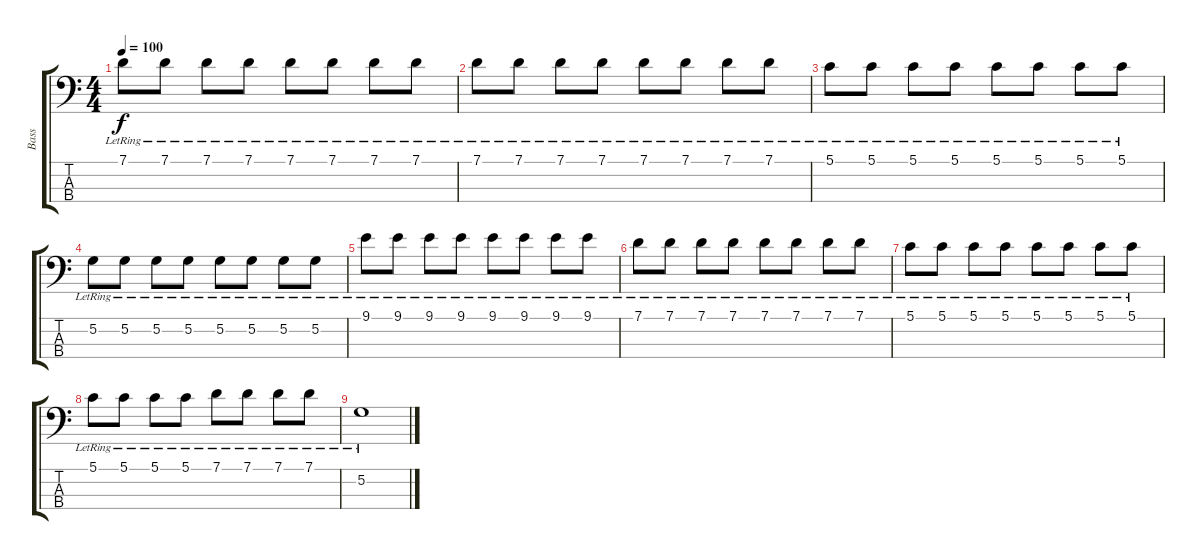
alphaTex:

\track ("Bass" "Bass") {instrument acousticbass}
\staff {score tabs}
\tuning (G2 D2 A1 E1) {hide}
\ts (4 4)
\tempo 100
\clef f4
\ks c
7.1{lr}.8{dy f} 7.1{lr}.8 7.1{lr}.8 7.1{lr}.8 7.1{lr}.8 7.1{lr}.8 7.1{lr}.8 7.1{lr}.8 |
7.1{lr}.8 7.1{lr}.8 7.1{lr}.8 7.1{lr}.8 7.1{lr}.8 7.1{lr}.8 7.1{lr}.8 7.1{lr}.8 |
5.1{lr}.8 5.1{lr}.8 5.1{lr}.8 5.1{lr}.8 5.1{lr}.8 5.1{lr}.8 5.1{lr}.8 5.1{lr}.8 |
5.2{lr}.8 5.2{lr}.8 5.2{lr}.8 5.2{lr}.8 5.2{lr}.8 5.2{lr}.8 5.2{lr}.8 5.2{lr}.8 |
9.1{lr}.8 9.1{lr}.8 9.1{lr}.8 9.1{lr}.8 9.1{lr}.8 9.1{lr}.8 9.1{lr}.8 9.1{lr}.8 |
7.1{lr}.8 7.1{lr}.8 7.1{lr}.8 7.1{lr}.8 7.1{lr}.8 7.1{lr}.8 7.1{lr}.8 7.1{lr}.8 |
5.1{lr}.8 5.1{lr}.8 5.1{lr}.8 5.1{lr}.8 5.1{lr}.8 5.1{lr}.8 5.1{lr}.8 5.1{lr}.8 |
5.1{lr}.8 5.1{lr}.8 5.1{lr}.8 5.1{lr}.8 7.1{lr}.8 7.1{lr}.8 7.1{lr}.8 7.1{lr}.8 |
5.2{lr}.1
